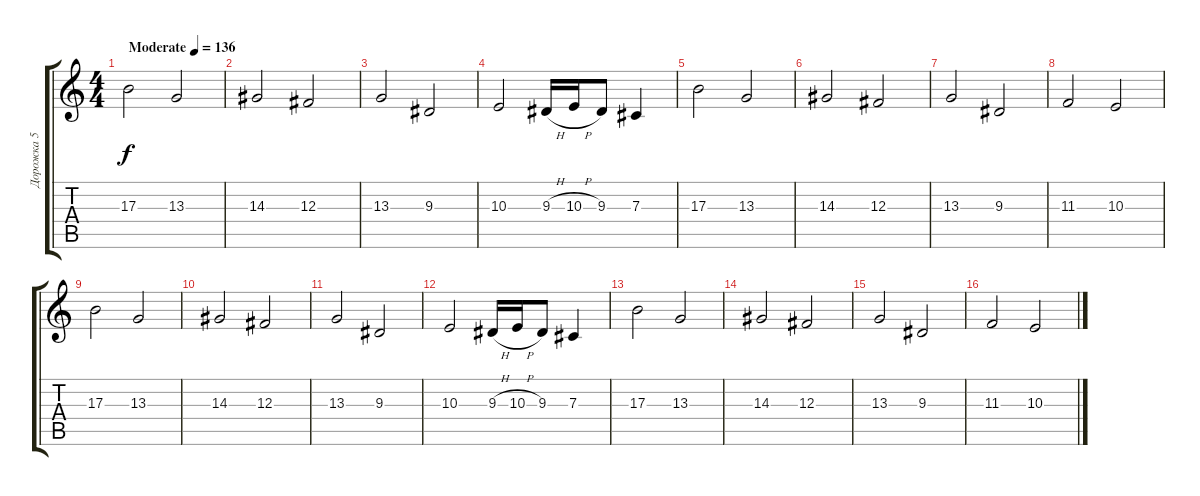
\track ("Дорожка 5" "Дорожка 5") {instrument acousticgrandpiano}
\staff {score tabs}
\tuning (Eb4 Bb3 Gb3 Db3 Ab2 Db2) {hide}
\ts (4 4)
\tempo (136 "Moderate")
\clef g2
\ks c
17.3.2{dy f instrument acousticgrandpiano} 13.3.2 |
14.3.2 12.3.2 |
13.3.2 9.3.2 |
10.3.2 9.3{h}.16 10.3{h}.16 9.3.8 7.3.4 |
17.3.2 13.3.2 |
14.3.2 12.3.2 |
13.3.2 9.3.2 |
11.3.2 10.3.2 |
17.3.2 13.3.2 |
14.3.2 12.3.2 |
13.3.2 9.3.2 |
10.3.2 9.3{h}.16 10.3{h}.16 9.3.8 7.3.4 |
17.3.2 13.3.2 |
14.3.2 12.3.2 |
13.3.2 9.3.2 |
11.3.2 10.3.2
